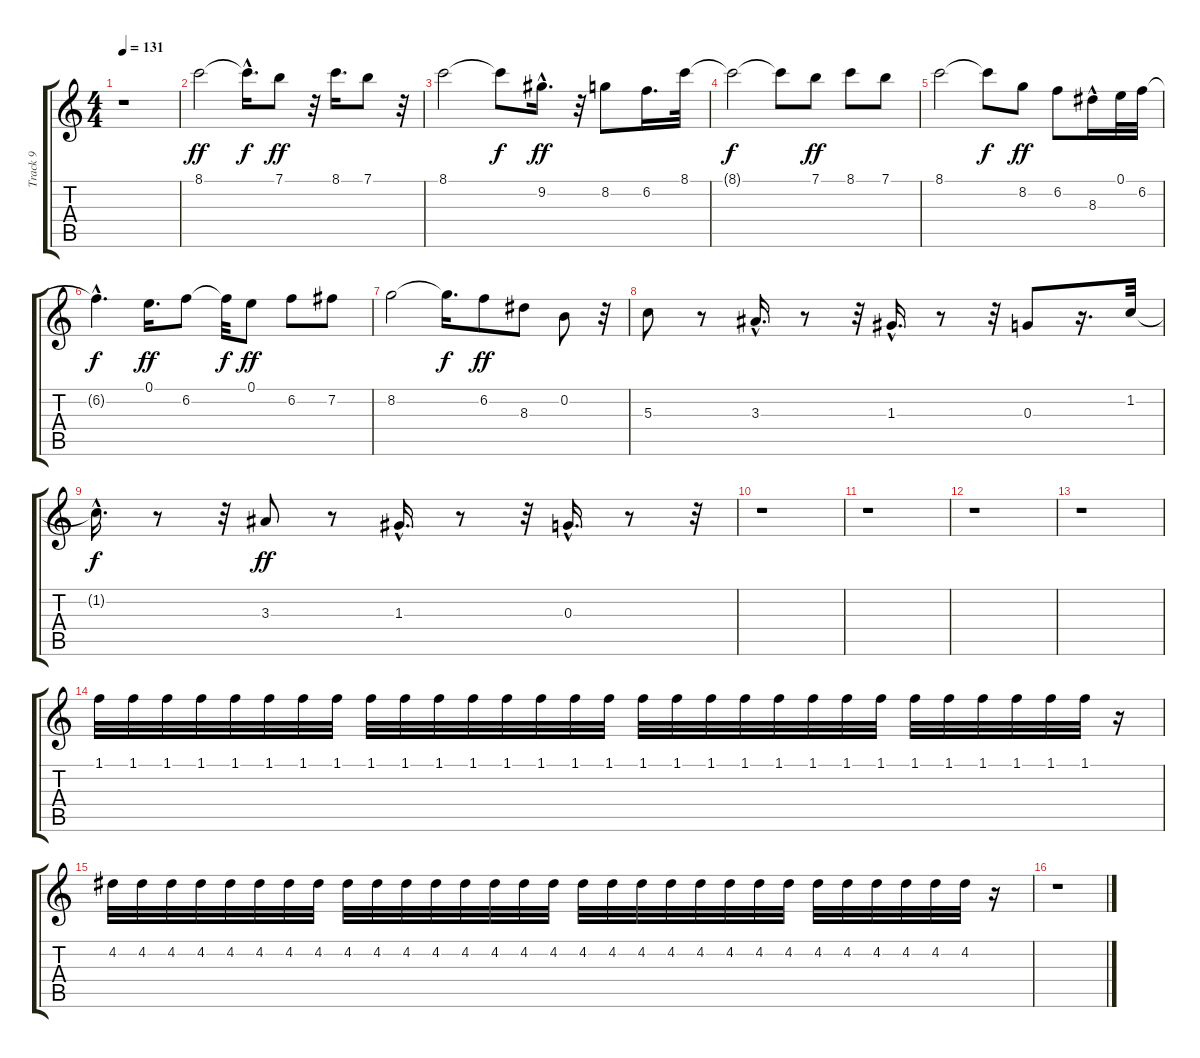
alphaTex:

\track ("Track 9" "Track 9") {instrument acousticguitarsteel}
\staff {score tabs}
\tuning (E4 B3 G3 D3 A2 E2) {hide}
\ts (4 4)
\tempo 131
\clef g2
\ks c
r.1{dy ff instrument acousticguitarsteel} |
8.1.2 8.1{hac t}.16{d dy f} 7.1.8{dy ff} r.32 8.1.16{d} 7.1.8 r.32 |
8.1.2 8.1{t}.8{dy f} 9.2{hac}.16{d dy ff} r.32 8.2.8 6.2.16{d} 8.1.32 |
8.1{t}.2{dy f} 8.1{t}.8 7.1.8{dy ff} 8.1.8 7.1.8 |
8.1.2 8.1{t}.8{dy f} 8.2.8{dy ff} 6.2.8 8.3{hac}.16 0.1.32 6.2.32 |
6.2{hac t}.4{d dy f} 0.1.16{d dy ff} 6.2.8 6.2{t}.32{dy f} 0.1.8{dy ff} 6.2.8 7.2.8 |
8.2.2 8.2{t}.16{d dy f} 6.2.8{dy ff} 8.3.8 0.2.8 r.32 |
5.3.8 r.8 3.3{hac}.16{d} r.8 r.32 1.3{hac}.16{d} r.8 r.32 0.3.8 r.16{d} 1.2.32 |
1.2{hac t}.16{d dy f} r.8 r.32 3.3.8{dy ff} r.8 1.3{hac}.16{d} r.8 r.32 0.3{hac}.16{d} r.8 r.32 |
r.1 |
r.1 |
r.1 |
r.1 |
1.1.32 1.1.32 1.1.32 1.1.32 1.1.32 1.1.32 1.1.32 1.1.32 1.1.32 1.1.32 1.1.32 1.1.32 1.1.32 1.1.32 1.1.32 1.1.32 1.1.32 1.1.32 1.1.32 1.1.32 1.1.32 1.1.32 1.1.32 1.1.32 1.1.32 1.1.32 1.1.32 1.1.32 1.1.32 1.1.32 r.16 |
4.2.32 4.2.32 4.2.32 4.2.32 4.2.32 4.2.32 4.2.32 4.2.32 4.2.32 4.2.32 4.2.32 4.2.32 4.2.32 4.2.32 4.2.32 4.2.32 4.2.32 4.2.32 4.2.32 4.2.32 4.2.32 4.2.32 4.2.32 4.2.32 4.2.32 4.2.32 4.2.32 4.2.32 4.2.32 4.2.32 r.16 |
r.1
